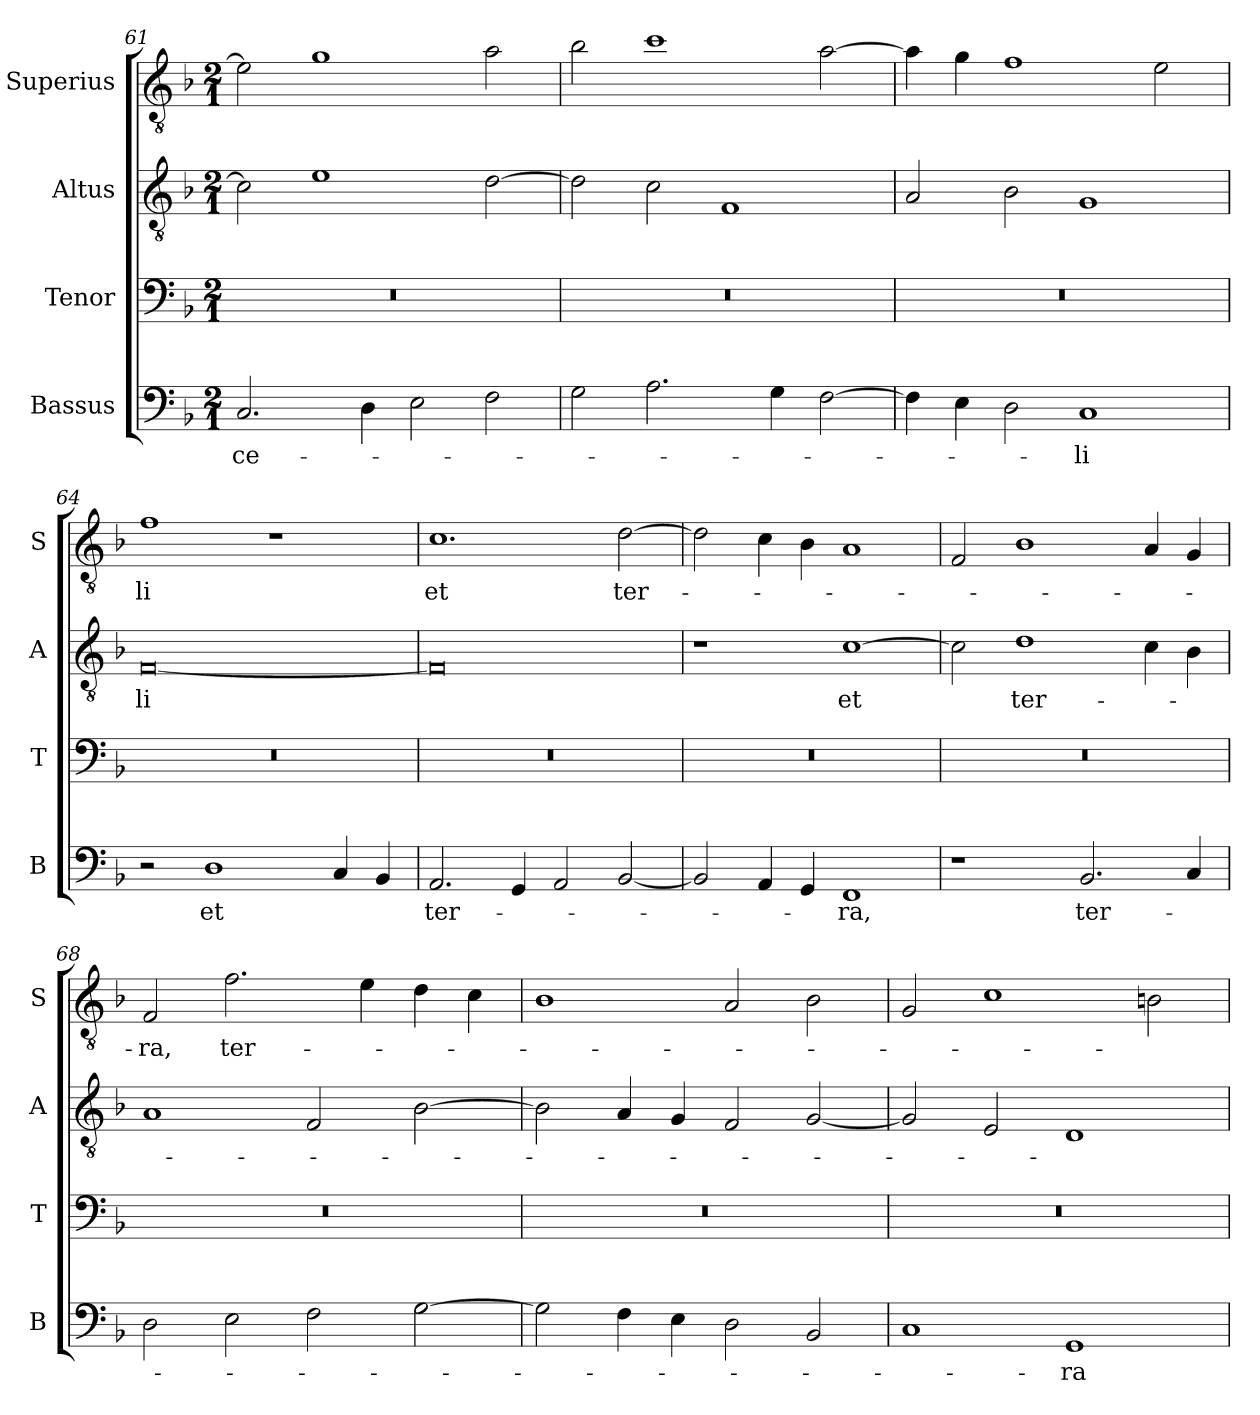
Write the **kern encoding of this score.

**kern	**text	**kern	**kern	**text	**kern	**text
*part4	*part4	*part3	*part2	*part2	*part1	*part1
*staff4	*staff4	*staff3	*staff2	*staff2	*staff1	*staff1
*I"Bassus	*	*I"Tenor	*I"Altus	*	*I"Superius	*
*I'B	*	*I'T	*I'A	*	*I'S	*
*clefF4	*	*clefF4	*clefGv2	*	*clefGv2	*
*k[b-]	*	*k[b-]	*k[b-]	*	*k[b-]	*
*M2/1	*	*M2/1	*M2/1	*	*M2/1	*
=61	=61	=61	=61	=61	=61	=61
2.C	ce-	0r	2c]	.	2e]	.
.	.	.	1e	.	1g	.
4D	.	.	.	.	.	.
2E	.	.	.	.	.	.
2F	.	.	[2d	.	2a	.
=62	=62	=62	=62	=62	=62	=62
2G	.	0r	2d]	.	2b-	.
2.A	.	.	2c	.	1cc	.
.	.	.	1F	.	.	.
4G	.	.	.	.	.	.
[2F	.	.	.	.	[2a	.
=63	=63	=63	=63	=63	=63	=63
4F]	.	0r	2A	.	4a]	.
4E	.	.	.	.	4g	.
2D	.	.	2B-	.	1f	.
1C	-li	.	1G	.	.	.
.	.	.	.	.	2e	.
=64	=64	=64	=64	=64	=64	=64
!	!	!	!	!LO:LY:i	!	!
2r	.	0r	[0F	-li	1f	-li
1D	et	.	.	.	.	.
.	.	.	.	.	1r	.
4C	.	.	.	.	.	.
4BB-	.	.	.	.	.	.
=65	=65	=65	=65	=65	=65	=65
!	!LO:LY:i	!	!	!	!	!
2.AA	ter-	0r	0F]	.	1.c	et
4GG	.	.	.	.	.	.
2AA	.	.	.	.	.	.
[2BB-	.	.	.	.	[2d	ter-
=66	=66	=66	=66	=66	=66	=66
2BB-]	.	0r	1r	.	2d]	.
4AA	.	.	.	.	4c	.
4GG	.	.	.	.	4B-	.
!	!LO:LY:i	!	!	!	!	!
1FF	-ra,	.	[1c	et	1A	.
=67	=67	=67	=67	=67	=67	=67
1r	.	0r	2c]	.	2F	.
.	.	.	1d	ter-	1B-	.
2.BB-	ter-	.	.	.	.	.
.	.	.	4c	.	4A	.
4C	.	.	4B-	.	4G	.
=68	=68	=68	=68	=68	=68	=68
!	!	!	!	!	!	!LO:LY:i
2D	.	0r	1A	.	2F	-ra,
!	!	!	!	!	!	!LO:LY:i
2E	.	.	.	.	2.f	ter-
2F	.	.	2F	.	.	.
.	.	.	.	.	4e	.
[2G	.	.	[2B-	.	4d	.
.	.	.	.	.	4c	.
=69	=69	=69	=69	=69	=69	=69
2G]	.	0r	2B-]	.	1B-	.
4F	.	.	4A	.	.	.
4E	.	.	4G	.	.	.
2D	.	.	2F	.	2A	.
2BB-	.	.	[2G	.	2B-	.
=70	=70	=70	=70	=70	=70	=70
1C	.	0r	2G]	.	2G	.
.	.	.	2E	.	1c	.
1GG	-ra	.	1D	.	.	.
.	.	.	.	.	2Bn	.
=	=	=	=	=	=	=
*-	*-	*-	*-	*-	*-	*-
